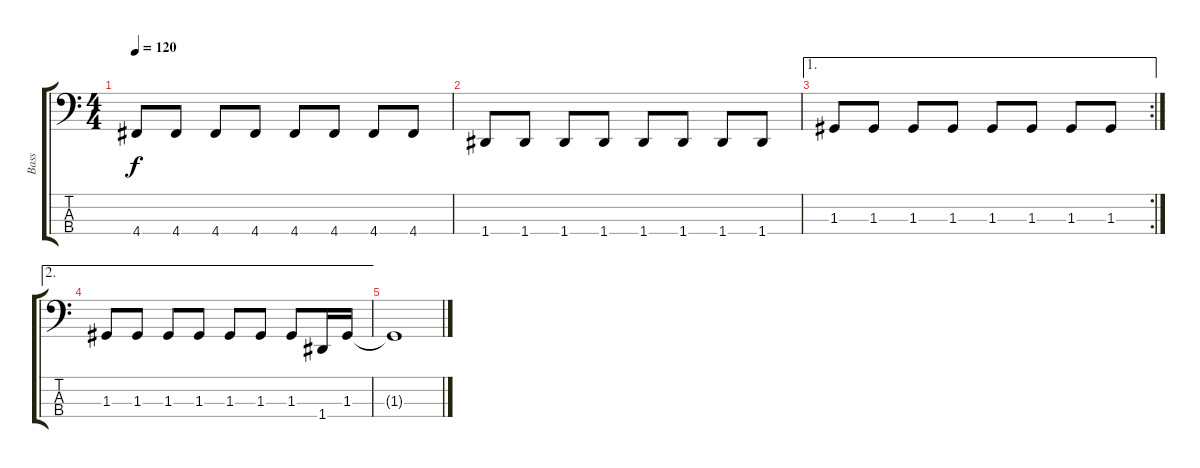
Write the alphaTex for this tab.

\track ("Bass" "Bass") {instrument electricbasspick}
\staff {score tabs}
\tuning (F2 C2 G1 D1) {hide}
\ts (4 4)
\tempo 120
\clef f4
\ks c
4.4.8{dy f} 4.4.8 4.4.8 4.4.8 4.4.8 4.4.8 4.4.8 4.4.8 |
1.4.8 1.4.8 1.4.8 1.4.8 1.4.8 1.4.8 1.4.8 1.4.8 |
\ae 1
\rc 2
1.3.8 1.3.8 1.3.8 1.3.8 1.3.8 1.3.8 1.3.8 1.3.8 |
\ae 2
1.3.8 1.3.8 1.3.8 1.3.8 1.3.8 1.3.8 1.3.8 1.4.16 1.3.16 |
1.3{t}.1
